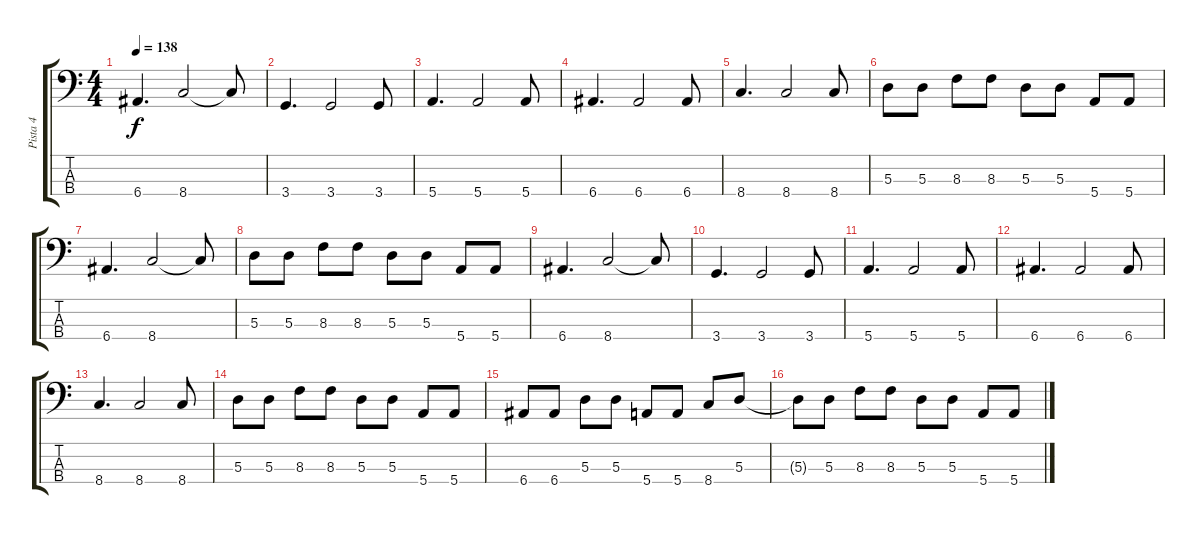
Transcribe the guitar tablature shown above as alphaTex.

\track ("Pista 4" "Pista 4") {instrument electricbassfinger}
\staff {score tabs}
\tuning (G2 D2 A1 E1) {hide}
\ts (4 4)
\tempo 138
\clef f4
\ks c
6.4.4{d dy f} 8.4.2 8.4{t}.8 |
3.4.4{d} 3.4.2 3.4.8 |
5.4.4{d} 5.4.2 5.4.8 |
6.4.4{d} 6.4.2 6.4.8 |
8.4.4{d} 8.4.2 8.4.8 |
5.3.8 5.3.8 8.3.8 8.3.8 5.3.8 5.3.8 5.4.8 5.4.8 |
6.4.4{d} 8.4.2 8.4{t}.8 |
5.3.8 5.3.8 8.3.8 8.3.8 5.3.8 5.3.8 5.4.8 5.4.8 |
6.4.4{d} 8.4.2 8.4{t}.8 |
3.4.4{d} 3.4.2 3.4.8 |
5.4.4{d} 5.4.2 5.4.8 |
6.4.4{d} 6.4.2 6.4.8 |
8.4.4{d} 8.4.2 8.4.8 |
5.3.8 5.3.8 8.3.8 8.3.8 5.3.8 5.3.8 5.4.8 5.4.8 |
6.4.8 6.4.8 5.3.8 5.3.8 5.4.8 5.4.8 8.4.8 5.3.8 |
5.3{t}.8 5.3.8 8.3.8 8.3.8 5.3.8 5.3.8 5.4.8 5.4.8
